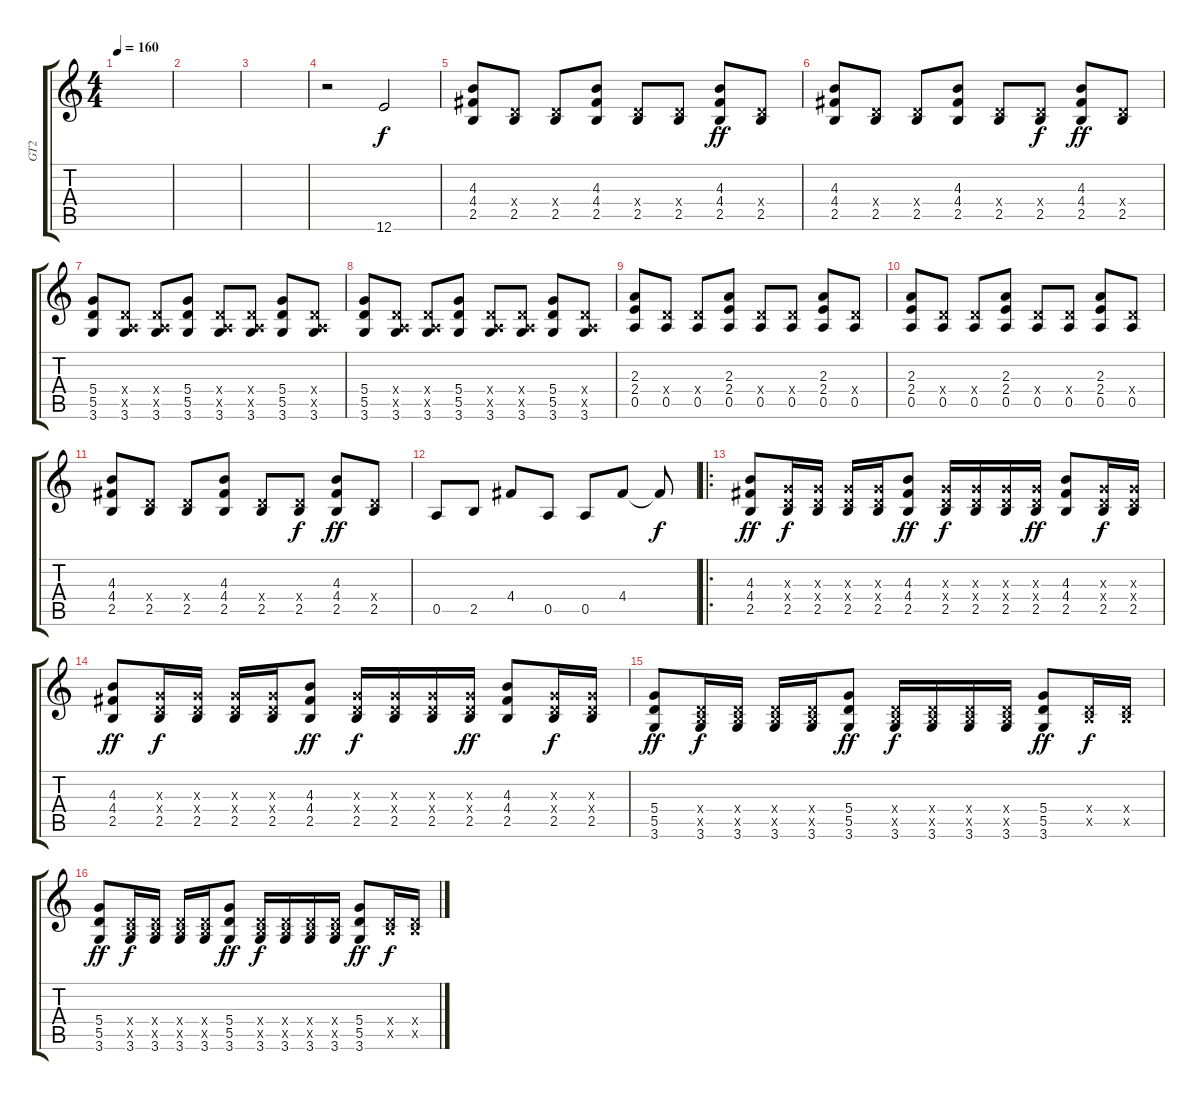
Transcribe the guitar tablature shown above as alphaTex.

\track ("GT2" "GT2") {instrument distortionguitar}
\staff {score tabs}
\tuning (E4 B3 G3 D3 A2 E2) {hide}
\ts (4 4)
\tempo 160
\clef g2
\ks c
|
|
|
r.2 12.6.2 |
(4.3 4.4 2.5).8 (0.4{x} 2.5).8 (0.4{x} 2.5).8 (4.3 4.4 2.5).8 (0.4{x} 2.5).8 (0.4{x} 2.5).8{dy f} (4.3 4.4 2.5).8{dy ff} (0.4{x} 2.5).8 |
(4.3 4.4 2.5).8 (0.4{x} 2.5).8 (0.4{x} 2.5).8 (4.3 4.4 2.5).8 (0.4{x} 2.5).8 (0.4{x} 2.5).8{dy f} (4.3 4.4 2.5).8{dy ff} (0.4{x} 2.5).8 |
(5.4 5.5 3.6).8 (0.4{x} 0.5{x} 3.6).8 (0.4{x} 0.5{x} 3.6).8 (5.4 5.5 3.6).8 (0.4{x} 0.5{x} 3.6).8 (0.4{x} 0.5{x} 3.6).8 (5.4 5.5 3.6).8 (0.4{x} 0.5{x} 3.6).8 |
(5.4 5.5 3.6).8 (0.4{x} 0.5{x} 3.6).8 (0.4{x} 0.5{x} 3.6).8 (5.4 5.5 3.6).8 (0.4{x} 0.5{x} 3.6).8 (0.4{x} 0.5{x} 3.6).8 (5.4 5.5 3.6).8 (0.4{x} 0.5{x} 3.6).8 |
(2.3 2.4 0.5).8 (0.4{x} 0.5).8 (0.4{x} 0.5).8 (2.3 2.4 0.5).8 (0.4{x} 0.5).8 (0.4{x} 0.5).8 (2.3 2.4 0.5).8 (0.4{x} 0.5).8 |
(2.3 2.4 0.5).8 (0.4{x} 0.5).8 (0.4{x} 0.5).8 (2.3 2.4 0.5).8 (0.4{x} 0.5).8 (0.4{x} 0.5).8 (2.3 2.4 0.5).8 (0.4{x} 0.5).8 |
(4.3 4.4 2.5).8 (0.4{x} 2.5).8 (0.4{x} 2.5).8 (4.3 4.4 2.5).8 (0.4{x} 2.5).8 (0.4{x} 2.5).8{dy f} (4.3 4.4 2.5).8{dy ff} (0.4{x} 2.5).8 |
0.5.8 2.5.8 4.4.8 0.5.8 0.5.8 4.4.8 4.4{t}.8{dy f} |
\ro
(4.3 4.4 2.5).8{dy ff} (0.3{x} 0.4{x} 2.5).16{dy f} (0.3{x} 0.4{x} 2.5).16 (0.3{x} 0.4{x} 2.5).16 (0.3{x} 0.4{x} 2.5).16 (4.3 4.4 2.5).8{dy ff} (0.3{x} 0.4{x} 2.5).16{dy f} (0.3{x} 0.4{x} 2.5).16 (0.3{x} 0.4{x} 2.5).16 (0.3{x} 0.4{x} 2.5).16{dy ff} (4.3 4.4 2.5).8 (0.3{x} 0.4{x} 2.5).16{dy f} (0.3{x} 0.4{x} 2.5).16 |
(4.3 4.4 2.5).8{dy ff} (0.3{x} 0.4{x} 2.5).16{dy f} (0.3{x} 0.4{x} 2.5).16 (0.3{x} 0.4{x} 2.5).16 (0.3{x} 0.4{x} 2.5).16 (4.3 4.4 2.5).8{dy ff} (0.3{x} 0.4{x} 2.5).16{dy f} (0.3{x} 0.4{x} 2.5).16 (0.3{x} 0.4{x} 2.5).16 (0.3{x} 0.4{x} 2.5).16{dy ff} (4.3 4.4 2.5).8 (0.3{x} 0.4{x} 2.5).16{dy f} (0.3{x} 0.4{x} 2.5).16 |
(5.4 5.5 3.6).8{dy ff} (0.4{x} 2.5{x} 3.6).16{dy f} (0.4{x} 2.5{x} 3.6).16 (0.4{x} 2.5{x} 3.6).16 (0.4{x} 2.5{x} 3.6).16 (5.4 5.5 3.6).8{dy ff} (0.4{x} 2.5{x} 3.6).16{dy f} (0.4{x} 2.5{x} 3.6).16 (0.4{x} 2.5{x} 3.6).16 (0.4{x} 2.5{x} 3.6).16 (5.4 5.5 3.6).8{dy ff} (0.4{x} 2.5{x}).16{dy f} (0.4{x} 2.5{x}).16 |
(5.4 5.5 3.6).8{dy ff} (0.4{x} 2.5{x} 3.6).16{dy f} (0.4{x} 2.5{x} 3.6).16 (0.4{x} 2.5{x} 3.6).16 (0.4{x} 2.5{x} 3.6).16 (5.4 5.5 3.6).8{dy ff} (0.4{x} 2.5{x} 3.6).16{dy f} (0.4{x} 2.5{x} 3.6).16 (0.4{x} 2.5{x} 3.6).16 (0.4{x} 2.5{x} 3.6).16 (5.4 5.5 3.6).8{dy ff} (0.4{x} 2.5{x}).16{dy f} (0.4{x} 2.5{x}).16
